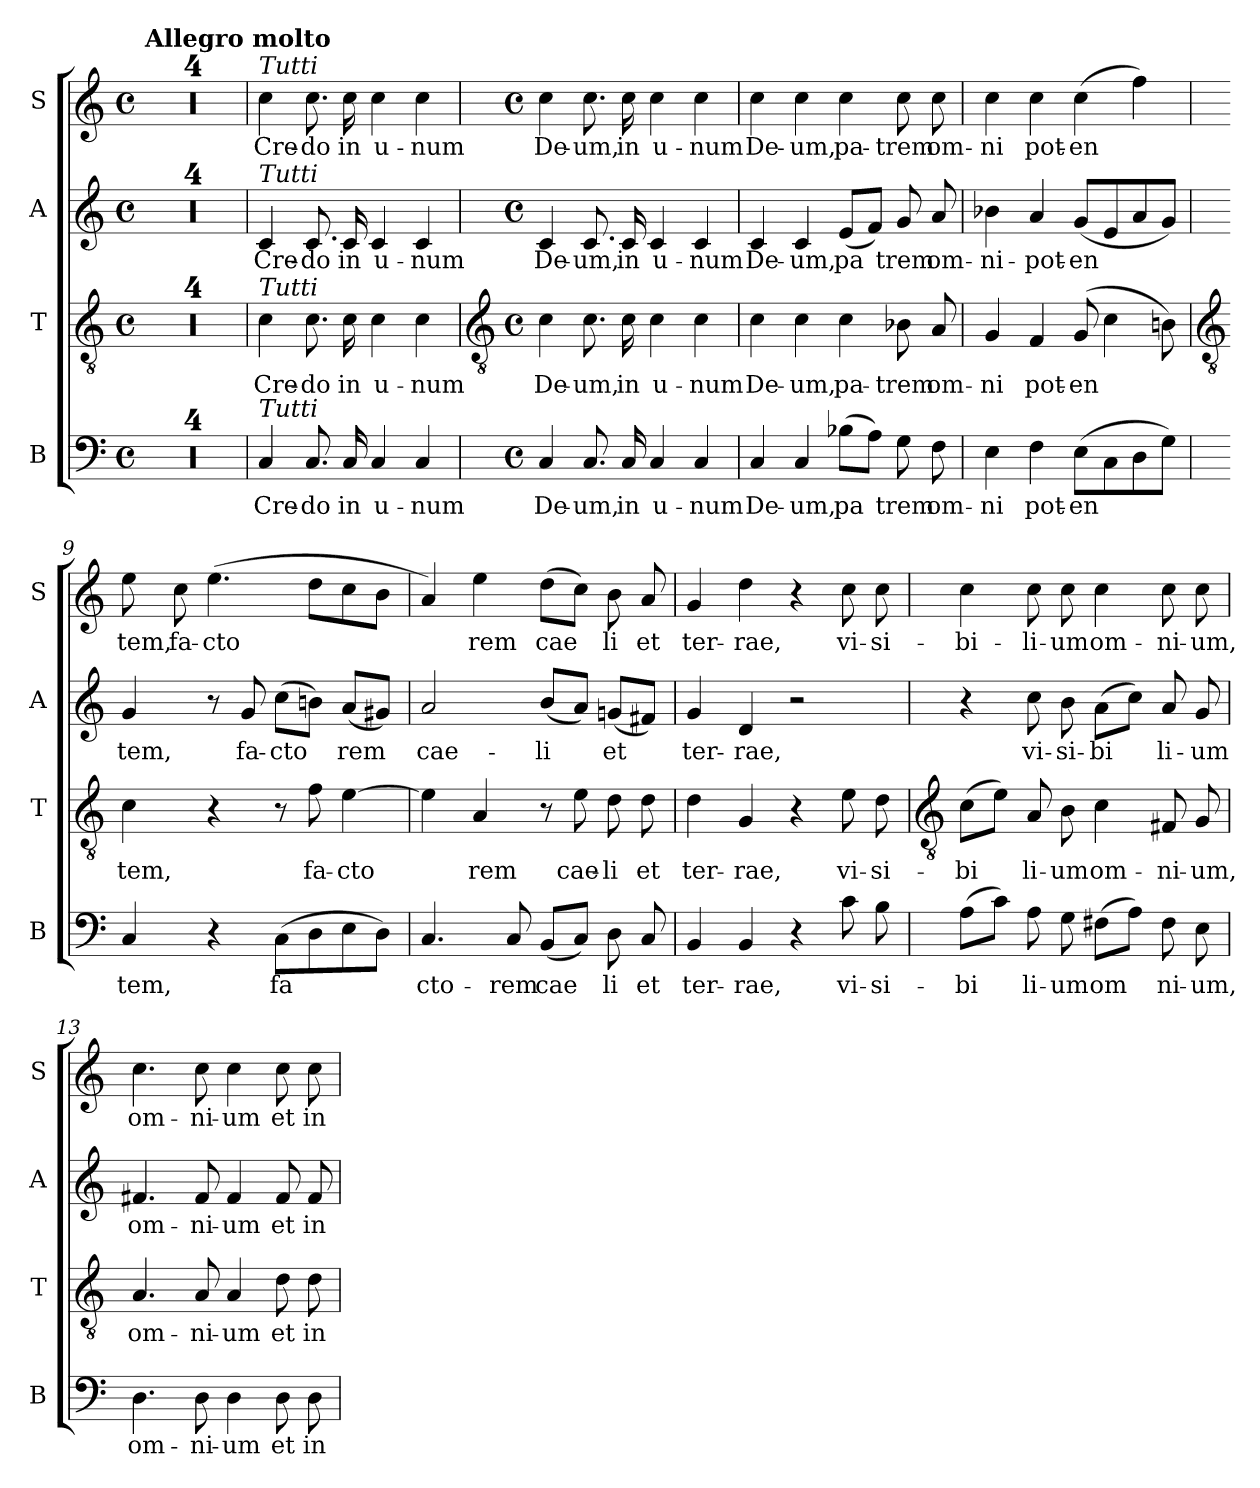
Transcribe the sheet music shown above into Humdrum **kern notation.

**kern	**text	**kern	**text	**kern	**text	**kern	**text
*part4	*part4	*part3	*part3	*part2	*part2	*part1	*part1
*staff4	*staff4	*staff3	*staff3	*staff2	*staff2	*staff1	*staff1
*I"B	*	*I"T	*	*I"A	*	*I"S	*
*I'B	*	*I'T	*	*I'A	*	*I'S	*
*clefF4	*	*clefGv2	*	*clefG2	*	*clefG2	*
*k[]	*	*k[]	*	*k[]	*	*k[]	*
*C:	*	*C:	*	*C:	*	*C:	*
*M4/4	*	*M4/4	*	*M4/4	*	*M4/4	*
*met(c)	*	*met(c)	*	*met(c)	*	*met(c)	*
=1	=1	=1	=1	=1	=1	=1	=1
!	!	!	!	!	!	!LO:TX:a:B:t=Allegro molto	!
1r	.	1r	.	1r	.	1r	.
=2	=2	=2	=2	=2	=2	=2	=2
1r	.	1r	.	1r	.	1r	.
=3	=3	=3	=3	=3	=3	=3	=3
1r	.	1r	.	1r	.	1r	.
=4	=4	=4	=4	=4	=4	=4	=4
1r	.	1r	.	1r	.	1r	.
=5	=5	=5	=5	=5	=5	=5	=5
!	!	!	!	!	!	!LO:TX:a:i:t=Tutti	!
!	!	!	!	!LO:TX:a:i:t=Tutti	!	!	!
!	!	!LO:TX:a:i:t=Tutti	!	!	!	!	!
!LO:TX:a:i:t=Tutti	!	!	!	!	!	!	!
!	!LO:LY:b	!	!LO:LY:b	!	!LO:LY:b	!	!LO:LY:b
4C	Cre-	4c	Cre-	4c	Cre-	4cc	Cre-
!	!LO:LY:b	!	!LO:LY:b	!	!LO:LY:b	!	!LO:LY:b
8.C	-do	8.c	-do	8.c	-do	8.cc	-do
!	!LO:LY:b	!	!LO:LY:b	!	!LO:LY:b	!	!LO:LY:b
16C	in	16c	in	16c	in	16cc	in
!	!LO:LY:b	!	!LO:LY:b	!	!LO:LY:b	!	!LO:LY:b
4C	u-	4c	u-	4c	u-	4cc	u-
!	!LO:LY:b	!	!LO:LY:b	!	!LO:LY:b	!	!LO:LY:b
4C	-num	4c	-num	4c	-num	4cc	-num
!!LO:LB:g=z
=6	=6	=6	=6	=6	=6	=6	=6
*	*	*clefGv2	*	*	*	*	*
*M4/4	*	*M4/4	*	*M4/4	*	*M4/4	*
*met(c)	*	*met(c)	*	*met(c)	*	*met(c)	*
!	!LO:LY:b	!	!LO:LY:b	!	!LO:LY:b	!	!LO:LY:b
4C	De-	4c	De-	4c	De-	4cc	De-
!	!LO:LY:b	!	!LO:LY:b	!	!LO:LY:b	!	!LO:LY:b
8.C	-um,	8.c	-um,	8.c	-um,	8.cc	-um,
!	!LO:LY:b	!	!LO:LY:b	!	!LO:LY:b	!	!LO:LY:b
16C	in	16c	in	16c	in	16cc	in
!	!LO:LY:b	!	!LO:LY:b	!	!LO:LY:b	!	!LO:LY:b
4C	u-	4c	u-	4c	u-	4cc	u-
!	!LO:LY:b	!	!LO:LY:b	!	!LO:LY:b	!	!LO:LY:b
4C	-num	4c	-num	4c	-num	4cc	-num
=7	=7	=7	=7	=7	=7	=7	=7
!	!LO:LY:b	!	!LO:LY:b	!	!LO:LY:b	!	!LO:LY:b
4C	De-	4c	De-	4c	De-	4cc	De-
!	!LO:LY:b	!	!LO:LY:b	!	!LO:LY:b	!	!LO:LY:b
4C	-um,	4c	-um,	4c	-um,	4cc	-um,
!	!LO:LY:b	!	!LO:LY:b	!	!LO:LY:b	!	!LO:LY:b
(>8B-XL	pa	4c	pa-	(<8eL	pa	4cc	pa-
8AJ)	.	.	.	8fJ)	.	.	.
!	!LO:LY:b	!	!LO:LY:b	!	!LO:LY:b	!	!LO:LY:b
8G	trem	8B-X	-trem	8g	trem	8cc	-trem
!	!LO:LY:b	!	!LO:LY:b	!	!LO:LY:b	!	!LO:LY:b
8F	om-	8A	om-	8a	om-	8cc	om-
=8	=8	=8	=8	=8	=8	=8	=8
!	!LO:LY:b	!	!LO:LY:b	!	!LO:LY:b	!	!LO:LY:b
4E	-ni	4G	-ni	4b-X	-ni-	4cc	-ni
!	!LO:LY:b	!	!LO:LY:b	!	!LO:LY:b	!	!LO:LY:b
4F	pot-	4F	pot-	4a	-pot-	4cc	pot-
!	!LO:LY:b	!	!LO:LY:b	!	!LO:LY:b	!	!LO:LY:b
(>8EL	-en	(>8G	-en	(<8gL	-en	(>4cc	-en
8C	.	4c	.	8e	.	.	.
8D	.	.	.	8a	.	4ff)	.
8GJ)	.	8Bn)	.	8gJ)	.	.	.
!!LO:LB:g=z
=9	=9	=9	=9	=9	=9	=9	=9
*	*	*clefGv2	*	*	*	*	*
!	!LO:LY:b	!	!LO:LY:b	!	!LO:LY:b	!	!LO:LY:b
4C	tem,	4c	tem,	4g	tem,	8ee	tem,
!	!	!	!	!	!	!	!LO:LY:b
.	.	.	.	.	.	8cc	fa-
!	!	!	!	!	!	!	!LO:LY:b
4r	.	4r	.	8r	.	(>4.ee	-cto
!	!	!	!	!	!LO:LY:b	!	!
.	.	.	.	8g	fa-	.	.
!	!LO:LY:b	!	!	!	!LO:LY:b	!	!
(>8CL	fa	8r	.	(>8ccL	-cto	.	.
!	!	!	!LO:LY:b	!	!	!	!
8D	.	8f	fa-	8bnJ)	.	8ddL	.
!	!	!	!LO:LY:b	!	!LO:LY:b	!	!
8E	.	[4e	-cto	(<8aL	rem	8cc	.
8DJ)	.	.	.	8g#XJ)	.	8bJ	.
=10	=10	=10	=10	=10	=10	=10	=10
!	!LO:LY:b	!	!	!	!LO:LY:b	!	!
4.C	cto-	4e]	.	2a	cae-	4a)	.
!	!	!	!LO:LY:b	!	!	!	!LO:LY:b
.	.	4A	rem	.	.	4ee	rem
!	!LO:LY:b	!	!	!	!	!	!
8C	-rem	.	.	.	.	.	.
!	!LO:LY:b	!	!	!	!LO:LY:b	!	!LO:LY:b
(<8BBL	cae	8r	.	(<8bL	-li	(>8ddL	cae
!	!	!	!LO:LY:b	!	!	!	!
8CJ)	.	8e	cae-	8aJ)	.	8ccJ)	.
!	!LO:LY:b	!	!LO:LY:b	!	!LO:LY:b	!	!LO:LY:b
8D	li	8d	-li	(<8gnL	et	8b	li
!	!LO:LY:b	!	!LO:LY:b	!	!	!	!LO:LY:b
8C	et	8d	et	8f#XJ)	.	8a	et
=11	=11	=11	=11	=11	=11	=11	=11
!	!LO:LY:b	!	!LO:LY:b	!	!LO:LY:b	!	!LO:LY:b
4BB	ter-	4d	ter-	4g	ter-	4g	ter-
!	!LO:LY:b	!	!LO:LY:b	!	!LO:LY:b	!	!LO:LY:b
4BB	-rae,	4G	-rae,	4d	-rae,	4dd	-rae,
4r	.	4r	.	2r	.	4r	.
!	!LO:LY:b	!	!LO:LY:b	!	!	!	!LO:LY:b
8c	vi-	8e	vi-	.	.	8cc	vi-
!	!LO:LY:b	!	!LO:LY:b	!	!	!	!LO:LY:b
8B	-si-	8d	-si-	.	.	8cc	-si-
!!LO:LB:g=z
=12	=12	=12	=12	=12	=12	=12	=12
*	*	*clefGv2	*	*	*	*	*
!	!LO:LY:b	!	!LO:LY:b	!	!	!	!LO:LY:b
(>8AL	-bi	(>8cL	-bi	4r	.	4cc	-bi-
8cJ)	.	8eJ)	.	.	.	.	.
!	!LO:LY:b	!	!LO:LY:b	!	!LO:LY:b	!	!LO:LY:b
8A	li-	8A	li-	8cc	vi-	8cc	-li-
!	!LO:LY:b	!	!LO:LY:b	!	!LO:LY:b	!	!LO:LY:b
8G	-um	8B	-um	8b	-si-	8cc	-um
!	!LO:LY:b	!	!LO:LY:b	!	!LO:LY:b	!	!LO:LY:b
(>8F#XL	om	4c	om-	(>8aL	-bi	4cc	om-
8AJ)	.	.	.	8ccJ)	.	.	.
!	!LO:LY:b	!	!LO:LY:b	!	!LO:LY:b	!	!LO:LY:b
8F#	-ni-	8F#X	-ni-	8a	li-	8cc	-ni-
!	!LO:LY:b	!	!LO:LY:b	!	!LO:LY:b	!	!LO:LY:b
8E	-um,	8G	-um,	8g	-um	8cc	-um,
=13	=13	=13	=13	=13	=13	=13	=13
!	!LO:LY:b	!	!LO:LY:b	!	!LO:LY:b	!	!LO:LY:b
4.D	om-	4.A	om-	4.f#X	om-	4.cc	om-
!	!LO:LY:b	!	!LO:LY:b	!	!LO:LY:b	!	!LO:LY:b
8D	-ni-	8A	-ni-	8f#	-ni-	8cc	-ni-
!	!LO:LY:b	!	!LO:LY:b	!	!LO:LY:b	!	!LO:LY:b
4D	-um	4A	-um	4f#	-um	4cc	-um
!	!LO:LY:b	!	!LO:LY:b	!	!LO:LY:b	!	!LO:LY:b
8D	et	8d	et	8f#	et	8cc	et
!	!LO:LY:b	!	!LO:LY:b	!	!LO:LY:b	!	!LO:LY:b
8D	in	8d	in	8f#	in	8cc	in
=	=	=	=	=	=	=	=
*-	*-	*-	*-	*-	*-	*-	*-
